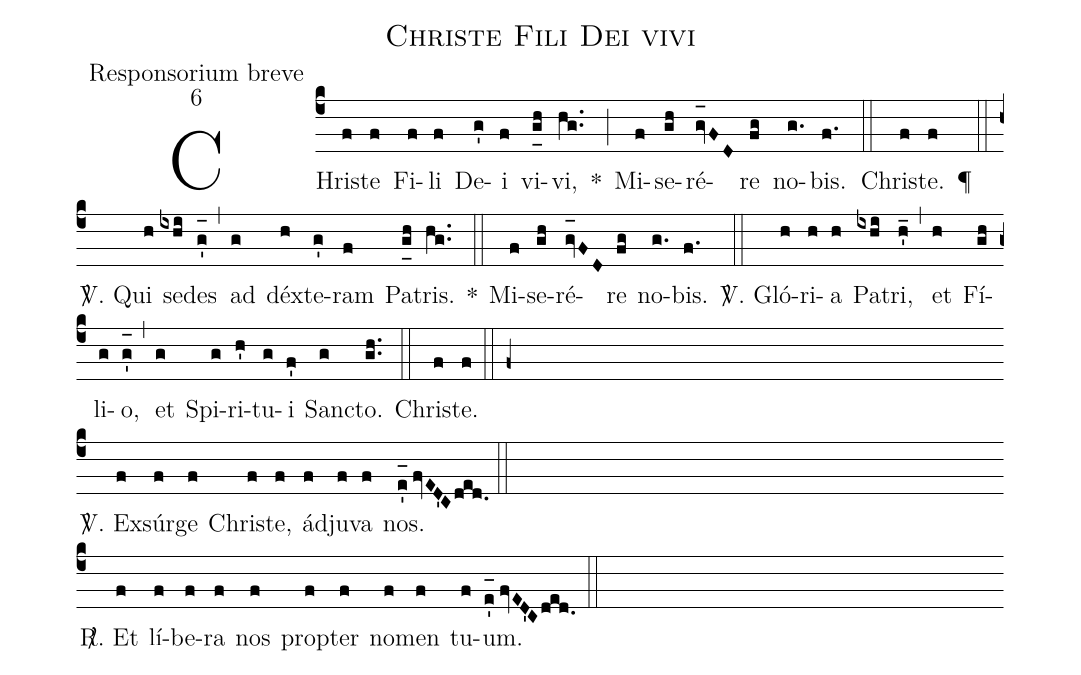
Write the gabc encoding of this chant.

name:Christe Fili Dei vivi;
office-part:Responsorium breve;
mode:6;
%%
(c4) CHri(f)ste(f) Fi(f)li(f) De(g')i(f) vi(g_[uh:l]h)vi,(hg..) *(;) Mi(f)se(gh)ré(gv_[oh:h]FD)re(fg) no(g.)bis.(f.) (::)
Chri(f)ste.(f) <v>\P</v> (::)
<sp>V/</sp>. Qui(h) se(ixhi)des(g'_[oh:h]) (,) ad(g) déx(h)te(g')ram(f) Pa(g_[uh:l]h)tris.(hg..) *(::) Mi(f)se(gh)ré(gv_[oh:h]FD)re(fg) no(g.)bis.(f.) (::)
<sp>V/</sp>. Gló(h)ri(h)a(h) Pa(ixhi)tri,(h'_) (,) et(h) Fí(gh)li(g)o,(g'_[oh:h]) (,) et(g) Spi(g)ri(h')tu(g)i(f') San(g)cto.(gh..) (::) Chri(f)ste.(f) (::) (f+) (Z-)

<sp>V/</sp>. Ex(f)súr(f)ge(f) Chri(f)ste,(f) ád(f)ju(f)va(f) nos.(e'_[oh:h]//fvED'Cded.) (::) (Z-)
<sp>R/</sp>. Et(f) lí(f)be(f)ra(f) nos(f) pro(f)pter(f) no(f)men(f) tu(f)um.(e'_[oh:h]//fvED'Cded.) (::)
